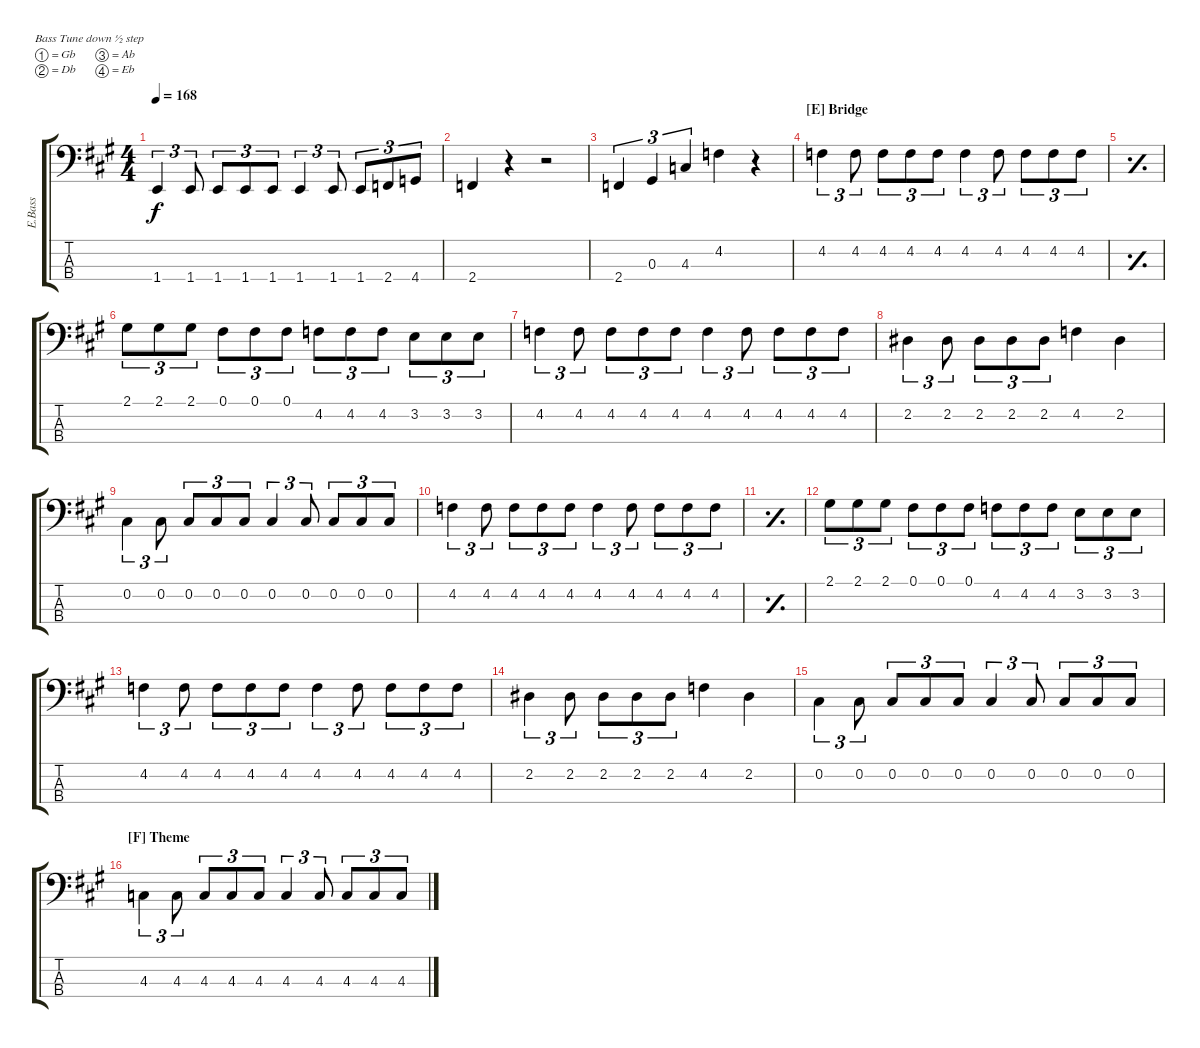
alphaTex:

\defaultSystemsLayout 4
\bracketExtendMode groupsimilarinstruments
\otherSystemsTrackNameOrientation horizontal
\track ("E.Bass" "E.Bass") {solo instrument electricbassfinger}
\staff {score tabs}
\tuning (Gb2 Db2 Ab1 Eb1)
\ts (4 4)
\tempo 168
\clef f4
\ks a
1.4{acc forcenatural}.4{tu (3 2) dy f beam Up} 1.4{acc forcenatural}.8{tu (3 2) beam Up} 1.4{acc forcenatural}.8{tu (3 2) beam Up} 1.4{acc forcenatural}.8{tu (3 2) beam Up} 1.4{acc forcenatural}.8{tu (3 2) beam Up} 1.4{acc forcenatural}.4{tu (3 2) beam Up} 1.4{acc forcenatural}.8{tu (3 2) beam Up} 1.4{acc forcenatural}.8{tu (3 2) beam Up} 2.4{acc b}.8{tu (3 2) beam Up} 4.4{acc b}.8{tu (3 2) beam Up} |
2.4{acc b}.4{beam Up} r.4{beam Up} r.2{beam Up} |
2.4{acc b}.4{tu (3 2) beam Up} 0.3{acc forcenatural}.4{tu (3 2) beam Up} 4.3{acc b}.4{tu (3 2) beam Up} 4.2{acc b}.4{beam Down} r.4{beam Down} |
\section ("E" "Bridge")
4.2{acc b}.4{tu (3 2) beam Down} 4.2{acc b}.8{tu (3 2) beam Down} 4.2{acc b}.8{tu (3 2) beam Down} 4.2{acc b}.8{tu (3 2) beam Down} 4.2{acc b}.8{tu (3 2) beam Down} 4.2{acc b}.4{tu (3 2) beam Down} 4.2{acc b}.8{tu (3 2) beam Down} 4.2{acc b}.8{tu (3 2) beam Down} 4.2{acc b}.8{tu (3 2) beam Down} 4.2{acc b}.8{tu (3 2) beam Down} |
\simile simple
|
\simile none
2.1{acc forcenatural}.8{tu (3 2) beam Down} 2.1{acc forcenatural}.8{tu (3 2) beam Down} 2.1{acc forcenatural}.8{tu (3 2) beam Down} 0.1{acc forcenatural}.8{tu (3 2) beam Down} 0.1{acc forcenatural}.8{tu (3 2) beam Down} 0.1{acc forcenatural}.8{tu (3 2) beam Down} 4.2{acc b}.8{tu (3 2) beam Down} 4.2{acc b}.8{tu (3 2) beam Down} 4.2{acc b}.8{tu (3 2) beam Down} 3.2{acc forcenatural}.8{tu (3 2) beam Down} 3.2{acc forcenatural}.8{tu (3 2) beam Down} 3.2{acc forcenatural}.8{tu (3 2) beam Down} |
4.2{acc b}.4{tu (3 2) beam Down} 4.2{acc b}.8{tu (3 2) beam Down} 4.2{acc b}.8{tu (3 2) beam Down} 4.2{acc b}.8{tu (3 2) beam Down} 4.2{acc b}.8{tu (3 2) beam Down} 4.2{acc b}.4{tu (3 2) beam Down} 4.2{acc b}.8{tu (3 2) beam Down} 4.2{acc b}.8{tu (3 2) beam Down} 4.2{acc b}.8{tu (3 2) beam Down} 4.2{acc b}.8{tu (3 2) beam Down} |
2.2{acc forcenatural}.4{tu (3 2) beam Down} 2.2{acc forcenatural}.8{tu (3 2) beam Down} 2.2{acc forcenatural}.8{tu (3 2) beam Down} 2.2{acc forcenatural}.8{tu (3 2) beam Down} 2.2{acc forcenatural}.8{tu (3 2) beam Down} 4.2{acc b}.4{beam Down} 2.2{acc forcenatural}.4{beam Down} |
0.2{acc forcenatural}.4{tu (3 2) beam Down} 0.2{acc forcenatural}.8{tu (3 2) beam Down} 0.2{acc forcenatural}.8{tu (3 2) beam Up} 0.2{acc forcenatural}.8{tu (3 2) beam Up} 0.2{acc forcenatural}.8{tu (3 2) beam Up} 0.2{acc forcenatural}.4{tu (3 2) beam Up} 0.2{acc forcenatural}.8{tu (3 2) beam Up} 0.2{acc forcenatural}.8{tu (3 2) beam Up} 0.2{acc forcenatural}.8{tu (3 2) beam Up} 0.2{acc forcenatural}.8{tu (3 2) beam Up} |
4.2{acc b}.4{tu (3 2) beam Down} 4.2{acc b}.8{tu (3 2) beam Down} 4.2{acc b}.8{tu (3 2) beam Down} 4.2{acc b}.8{tu (3 2) beam Down} 4.2{acc b}.8{tu (3 2) beam Down} 4.2{acc b}.4{tu (3 2) beam Down} 4.2{acc b}.8{tu (3 2) beam Down} 4.2{acc b}.8{tu (3 2) beam Down} 4.2{acc b}.8{tu (3 2) beam Down} 4.2{acc b}.8{tu (3 2) beam Down} |
\simile simple
|
\simile none
2.1{acc forcenatural}.8{tu (3 2) beam Down} 2.1{acc forcenatural}.8{tu (3 2) beam Down} 2.1{acc forcenatural}.8{tu (3 2) beam Down} 0.1{acc forcenatural}.8{tu (3 2) beam Down} 0.1{acc forcenatural}.8{tu (3 2) beam Down} 0.1{acc forcenatural}.8{tu (3 2) beam Down} 4.2{acc b}.8{tu (3 2) beam Down} 4.2{acc b}.8{tu (3 2) beam Down} 4.2{acc b}.8{tu (3 2) beam Down} 3.2{acc forcenatural}.8{tu (3 2) beam Down} 3.2{acc forcenatural}.8{tu (3 2) beam Down} 3.2{acc forcenatural}.8{tu (3 2) beam Down} |
4.2{acc b}.4{tu (3 2) beam Down} 4.2{acc b}.8{tu (3 2) beam Down} 4.2{acc b}.8{tu (3 2) beam Down} 4.2{acc b}.8{tu (3 2) beam Down} 4.2{acc b}.8{tu (3 2) beam Down} 4.2{acc b}.4{tu (3 2) beam Down} 4.2{acc b}.8{tu (3 2) beam Down} 4.2{acc b}.8{tu (3 2) beam Down} 4.2{acc b}.8{tu (3 2) beam Down} 4.2{acc b}.8{tu (3 2) beam Down} |
2.2{acc forcenatural}.4{tu (3 2) beam Down} 2.2{acc forcenatural}.8{tu (3 2) beam Down} 2.2{acc forcenatural}.8{tu (3 2) beam Down} 2.2{acc forcenatural}.8{tu (3 2) beam Down} 2.2{acc forcenatural}.8{tu (3 2) beam Down} 4.2{acc b}.4{beam Down} 2.2{acc forcenatural}.4{beam Down} |
0.2{acc forcenatural}.4{tu (3 2) beam Down} 0.2{acc forcenatural}.8{tu (3 2) beam Down} 0.2{acc forcenatural}.8{tu (3 2) beam Up} 0.2{acc forcenatural}.8{tu (3 2) beam Up} 0.2{acc forcenatural}.8{tu (3 2) beam Up} 0.2{acc forcenatural}.4{tu (3 2) beam Up} 0.2{acc forcenatural}.8{tu (3 2) beam Up} 0.2{acc forcenatural}.8{tu (3 2) beam Up} 0.2{acc forcenatural}.8{tu (3 2) beam Up} 0.2{acc forcenatural}.8{tu (3 2) beam Up} |
\section ("F" "Theme")
4.3{acc b}.4{tu (3 2) beam Down} 4.3{acc b}.8{tu (3 2) beam Down} 4.3{acc b}.8{tu (3 2) beam Up} 4.3{acc b}.8{tu (3 2) beam Up} 4.3{acc b}.8{tu (3 2) beam Up} 4.3{acc b}.4{tu (3 2) beam Up} 4.3{acc b}.8{tu (3 2) beam Up} 4.3{acc b}.8{tu (3 2) beam Up} 4.3{acc b}.8{tu (3 2) beam Up} 4.3{acc b}.8{tu (3 2) beam Up}
